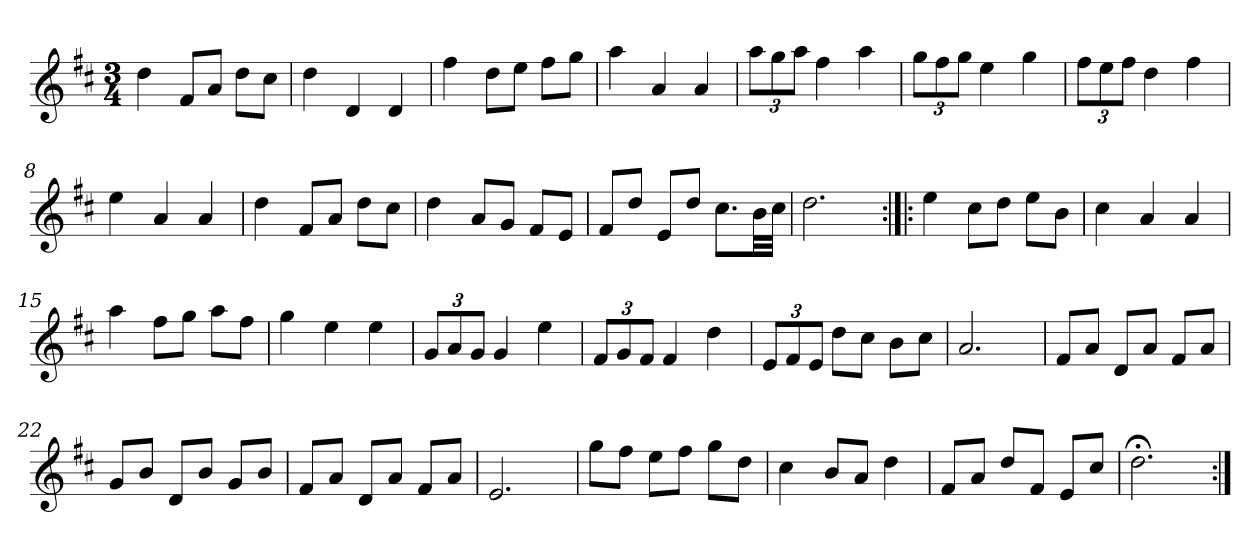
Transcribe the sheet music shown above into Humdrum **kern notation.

**kern
*part1
*staff1
*clefG2
*k[f#c#]
*D:
*M3/4
*MM120
=1
4dd
8f#/L
8a/J
8dd\L
8cc#\J
=2
4dd
4d
4d
=3
4ff#
8dd\L
8ee\J
8ff#\L
8gg\J
=4
4aa
4a
4a
=5
12aa\L
12gg\
12aa\J
4ff#
4aa
=6
12gg\L
12ff#\
12gg\J
4ee
4gg
=7
12ff#\L
12ee\
12ff#\J
4dd
4ff#
=8
4ee
4a
4a
=9
4dd
8f#/L
8a/J
8dd\L
8cc#\J
=10
4dd
8a/L
8g/J
8f#/L
8e/J
=11
8f#/L
8dd/J
8e/L
8dd/J
8.cc#\L
32b\LL
32cc#\JJJ
=12
2.dd
=13:|!|:
4ee
8cc#\L
8dd\J
8ee\L
8b\J
=14
4cc#
4a
4a
=15
4aa
8ff#\L
8gg\J
8aa\L
8ff#\J
=16
4gg
4ee
4ee
=17
12g/L
12a/
12g/J
4g
4ee
=18
12f#/L
12g/
12f#/J
4f#
4dd
=19
12e/L
12f#/
12e/J
8dd\L
8cc#\J
8b\L
8cc#\J
=20
2.a
=21
8f#/L
8a/J
8d/L
8a/J
8f#/L
8a/J
=22
8g/L
8b/J
8d/L
8b/J
8g/L
8b/J
=23
8f#/L
8a/J
8d/L
8a/J
8f#/L
8a/J
=24
2.e
=25
8gg\L
8ff#\J
8ee\L
8ff#\J
8gg\L
8dd\J
=26
4cc#
8b/L
8a/J
4dd
=27
8f#/L
8a/J
8dd/L
8f#/J
8e/L
8cc#/J
=28
2.dd;<
=:|!
*-
